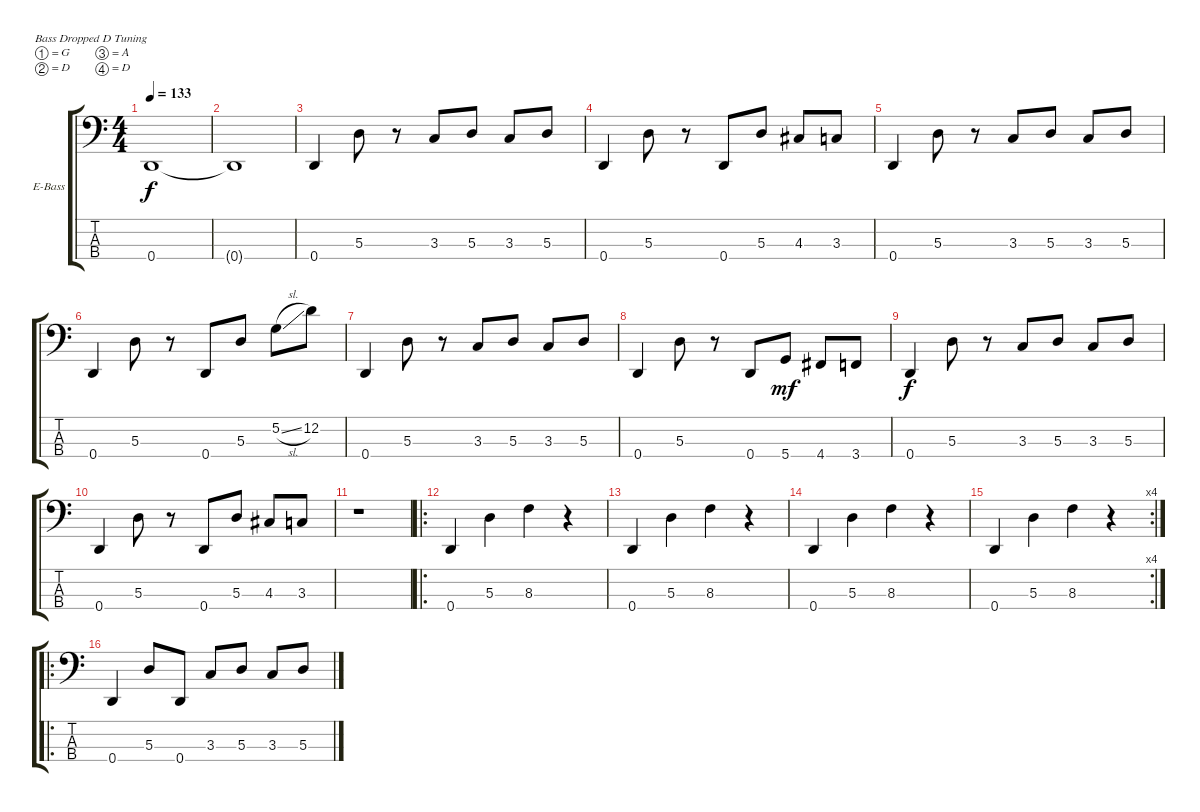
\bracketExtendMode groupsimilarinstruments
\firstSystemTrackNameOrientation horizontal
\otherSystemsTrackNameOrientation horizontal
\track ("Tim C" "E-Bass") {instrument electricbassfinger}
\staff {score tabs}
\tuning (G2 D2 A1 D1)
\ts (4 4)
\tempo 133
\clef f4
\ks c
0.4.1{dy f} |
0.4{t}.1 |
0.4.4 5.3.8 r.8 3.3.8 5.3.8 3.3.8 5.3.8 |
0.4.4 5.3.8 r.8 0.4.8 5.3.8 4.3.8 3.3.8 |
0.4.4 5.3.8 r.8 3.3.8 5.3.8 3.3.8 5.3.8 |
0.4.4 5.3.8 r.8 0.4.8 5.3.8 5.2{sl}.8 12.2.8 |
0.4.4 5.3.8 r.8 3.3.8 5.3.8 3.3.8 5.3.8 |
0.4.4 5.3.8 r.8 0.4.8 5.4.8{dy mf} 4.4.8 3.4.8 |
0.4.4{dy f} 5.3.8 r.8 3.3.8 5.3.8 3.3.8 5.3.8 |
0.4.4 5.3.8 r.8 0.4.8 5.3.8 4.3.8 3.3.8 |
r.1 |
\ro
0.4.4 5.3.4 8.3.4 r.4 |
0.4.4 5.3.4 8.3.4 r.4 |
0.4.4 5.3.4 8.3.4 r.4 |
\rc 4
0.4.4 5.3.4 8.3.4 r.4 |
\ro
0.4.4 5.3.8 0.4.8 3.3.8 5.3.8 3.3.8 5.3.8
